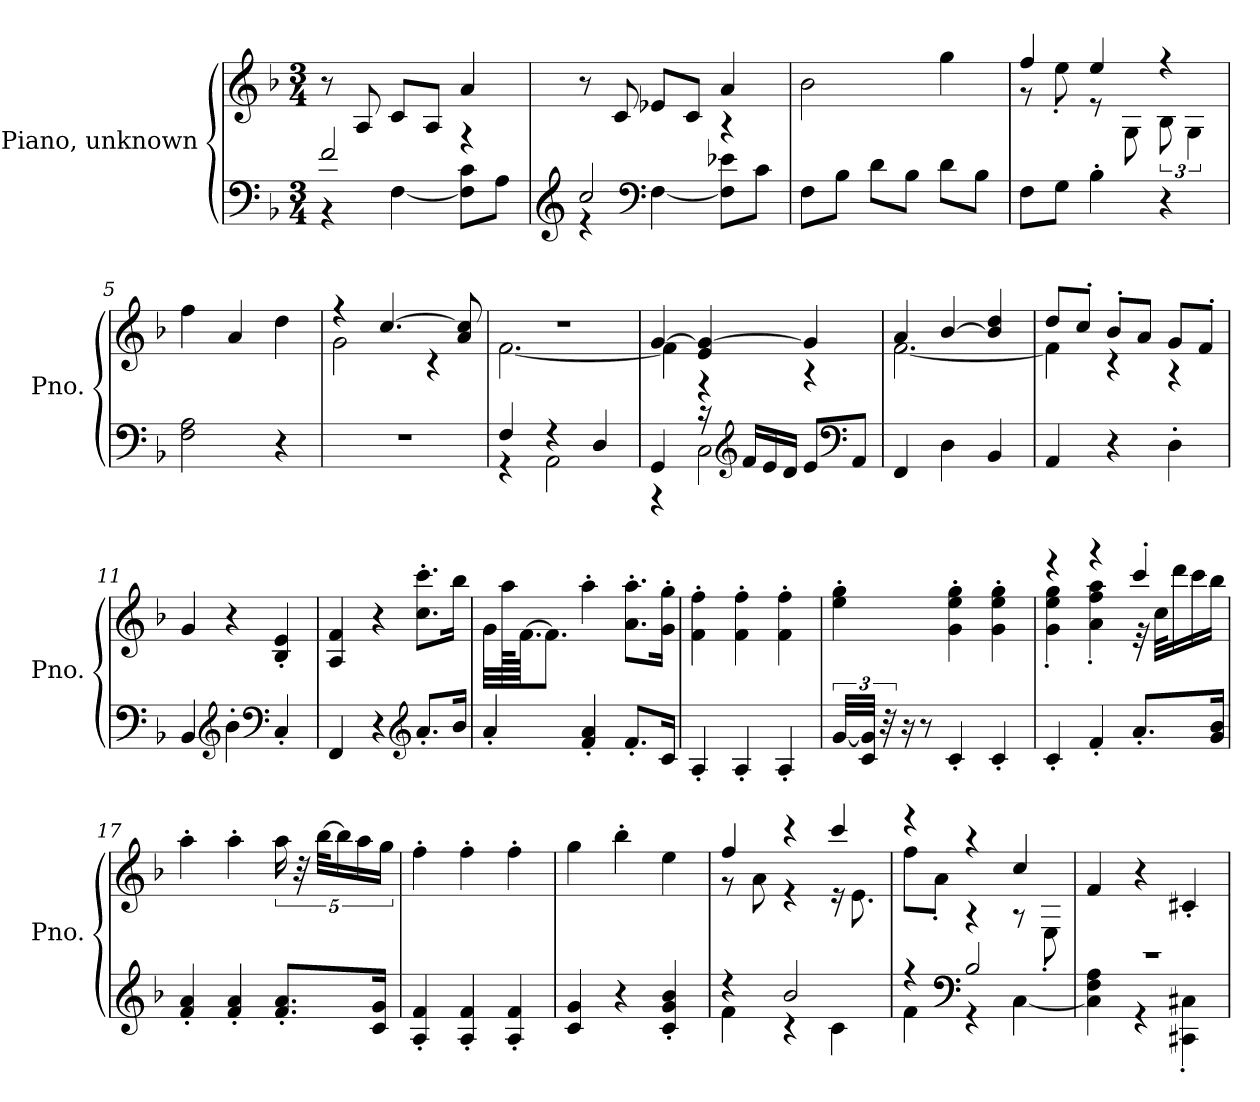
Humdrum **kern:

**kern	**kern
*part1	*part1
*staff2	*staff1
*I"Piano, unknown	*
*I'Pno.	*
*clefF4	*clefG2
*k[b-]	*k[b-]
*M3/4	*M3/4
*MM144	*MM144
=1	=1
*^	*
2f/	4r	8r
.	.	8A/
.	[4F\	8c/L
.	.	8A/J
4r	8F\] 8c\L	4a/
.	8A\J	.
=2	=2	=2
*clefG2	*	*
2cc/	4r	8r
.	.	8c/
*clefF4	*	*
.	[4F\	8e-X/L
.	.	8c/J
4r	8F\] 8e-X\L	4a/
.	8c\J	.
*v	*v	*
=3	=3
8F\L	2b-\
8B-\J	.
8d\L	.
8B-\J	.
8d\L	4gg\
8B-\J	.
=4	=4
*	*^
8F\L	4ff/	8r
8G\J	.	8ee'\
4B-'\	4ee/	8r
.	.	8G\
4r	4r	12B-\
.	.	6G\
*	*v	*v
=5	=5
2F\ 2A\	4ff\
.	4a/
4r	4dd\
=6	=6
*	*^
2.r	4r	2g\
.	[4.cc/	.
.	.	4r
.	8a/ 8cc/]	.
!!LO:LB:g=z	!!
=7	=7	=7
*^	*	*
4F/	4r	2.r	[2.f\
4r	2AA\	.	.
4D/	.	.	.
=8	=8	=8	=8
4GG/	4r	[4g/	4f\]
16r	2C\	4e/ 4g/_	4r
*clefG2	*	*	*
16f/LL	.	.	.
16e/	.	.	.
16d/JJ	.	.	.
8e/L	.	4g/]	4r
*clefF4	*	*	*
8AA/J	.	.	.
*v	*v	*	*
=9	=9	=9
4FF/	4a/	[2.f\
4D\	[4b-/	.
4BB-/	4b-/] 4dd/	.
=10	=10	=10
4AA/	8dd/L	4f\]
.	8cc'/J	.
4r	8b-'/L	4r
.	8a/J	.
4D'\	8g/L	4r
.	8f'/J	.
*	*v	*v
=11	=11
4BB-/	4g/
*clefG2	*
4b-'\	4r
*clefF4	*
4C'/	4B-/' 4e/'
=12	=12
4FF/	4A/ 4f/
4r	4r
*clefG2	*
8.a'/L	8.cc\' 8.ccc\'L
16b-/Jk	16bb-\Jk
!!LO:LB:g=z
=13	=13
4a'/	32g\LLL
.	128aa\KL
.	[64.f\JJJ
.	8.f\J]
4f/' 4a/'	4aa'\
8.f'/L	8.a\' 8.aa\'L
16c/Jk	16g\' 16gg\'Jk
=14	=14
4A'/	4f\' 4ff\'
4A'/	4f\' 4ff\'
4A'/	4f\' 4ff\'
=15	=15
[48g/LLL	4ee\' 4gg\'
48c/ 48g/]JJJ	.
48r	.
16r	.
8r	.
4c'/	4g\' 4ee\' 4gg\'
4c'/	4g\' 4ee\' 4gg\'
=16	=16
*	*^
4c'/	4r	4g\' 4ee\' 4gg\'
4f'/	4r	4a\' 4ff\' 4aa\'
8.a'/L	4ccc'/	32r
.	.	32cc\KLL
.	.	16ddd\
.	.	16ccc\
16g/ 16b-/Jk	.	16bb-\JJ
*	*v	*v
=17	=17
4f/' 4a/'	4aa'\
4f/' 4a/'	4aa'\
8.f/' 8.a/'L	20aa\
.	40r
.	[40bb-\KLL
.	20bb-\]
.	20aa\
16c/ 16g/Jk	.
.	20gg\JJ
!!LO:LB:g=z
=18	=18
4A/' 4f/'	4ff'\
4A/' 4f/'	4ff'\
4A/' 4f/'	4ff'\
=19	=19
4c/ 4g/	4gg\
4r	4bb-'\
4c/' 4g/' 4b-/'	4ee\
=20	=20
*^	*^
4r	4f\	4ff/	8r
.	.	.	8a\
2b-/	4r	4r	4r
.	4c\	4ccc/	16r
.	.	.	8.e\
=21	=21	=21	=21
4r	4f\	4r	8ff\L
.	.	.	8a'\J
*clefF4	*	*	*
2B-/	4r	4r	4r
.	[4C\	4cc/	8r
.	.	.	8E'\
*	*	*v	*v
=22	=22	=22
2.r	4C\] 4F\ 4A\	4f/
.	4r	4r
.	4CC#X\' 4C#X\'	4c#X'/
*v	*v	*
=	=
*-	*-
